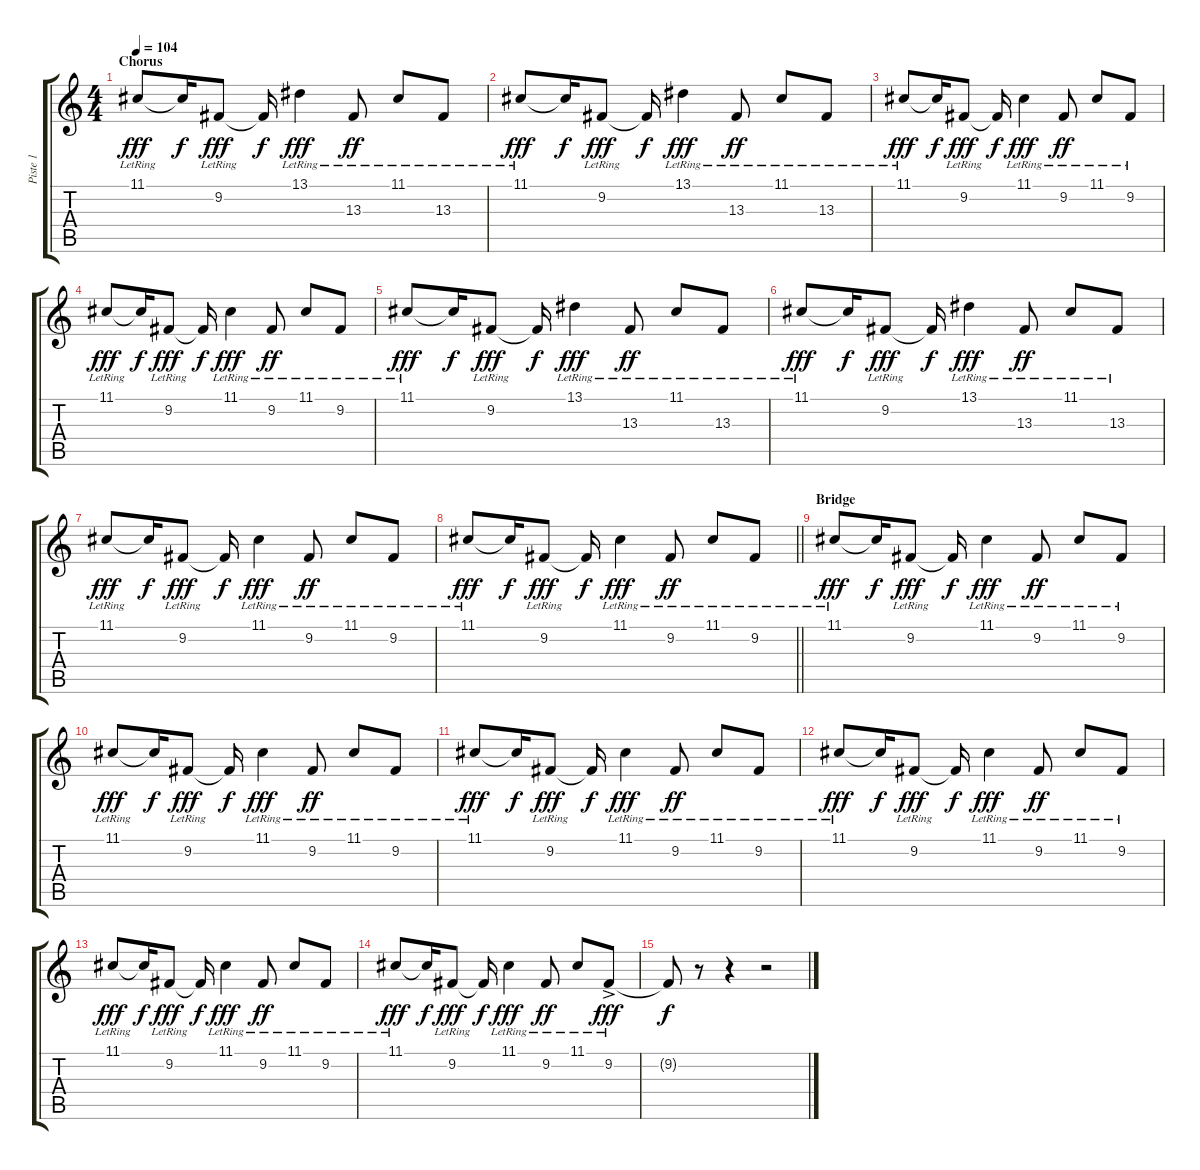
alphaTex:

\track ("Piste 1" "Piste 1") {instrument electricgrandpiano}
\staff {score tabs}
\tuning (D4 A3 F3 C3 G2 D2) {hide}
\ts (4 4)
\section ("" "Chorus")
\tempo 104
\clef g2
\ks c
11.1{lr}.8{dy fff} 11.1{t}.16{dy f} 9.2{lr}.8{dy fff} 9.2{t}.16{dy f} 13.1{lr}.4{dy fff} 13.3{lr}.8{dy ff} 11.1{lr}.8 13.3{lr}.8 |
11.1{lr}.8{dy fff} 11.1{t}.16{dy f} 9.2{lr}.8{dy fff} 9.2{t}.16{dy f} 13.1{lr}.4{dy fff} 13.3{lr}.8{dy ff} 11.1{lr}.8 13.3{lr}.8 |
11.1{lr}.8{dy fff} 11.1{t}.16{dy f} 9.2{lr}.8{dy fff} 9.2{t}.16{dy f} 11.1{lr}.4{dy fff} 9.2{lr}.8{dy ff} 11.1{lr}.8 9.2{lr}.8 |
11.1{lr}.8{dy fff} 11.1{t}.16{dy f} 9.2{lr}.8{dy fff} 9.2{t}.16{dy f} 11.1{lr}.4{dy fff} 9.2{lr}.8{dy ff} 11.1{lr}.8 9.2{lr}.8 |
11.1{lr}.8{dy fff} 11.1{t}.16{dy f} 9.2{lr}.8{dy fff} 9.2{t}.16{dy f} 13.1{lr}.4{dy fff} 13.3{lr}.8{dy ff} 11.1{lr}.8 13.3{lr}.8 |
11.1{lr}.8{dy fff} 11.1{t}.16{dy f} 9.2{lr}.8{dy fff} 9.2{t}.16{dy f} 13.1{lr}.4{dy fff} 13.3{lr}.8{dy ff} 11.1{lr}.8 13.3{lr}.8 |
11.1{lr}.8{dy fff} 11.1{t}.16{dy f} 9.2{lr}.8{dy fff} 9.2{t}.16{dy f} 11.1{lr}.4{dy fff} 9.2{lr}.8{dy ff} 11.1{lr}.8 9.2{lr}.8 |
\barLineRight lightlight
11.1{lr}.8{dy fff} 11.1{t}.16{dy f} 9.2{lr}.8{dy fff} 9.2{t}.16{dy f} 11.1{lr}.4{dy fff} 9.2{lr}.8{dy ff} 11.1{lr}.8 9.2{lr}.8 |
\section ("" "Bridge")
11.1{lr}.8{dy fff} 11.1{t}.16{dy f} 9.2{lr}.8{dy fff} 9.2{t}.16{dy f} 11.1{lr}.4{dy fff} 9.2{lr}.8{dy ff} 11.1{lr}.8 9.2{lr}.8 |
11.1{lr}.8{dy fff} 11.1{t}.16{dy f} 9.2{lr}.8{dy fff} 9.2{t}.16{dy f} 11.1{lr}.4{dy fff} 9.2{lr}.8{dy ff} 11.1{lr}.8 9.2{lr}.8 |
11.1{lr}.8{dy fff} 11.1{t}.16{dy f} 9.2{lr}.8{dy fff} 9.2{t}.16{dy f} 11.1{lr}.4{dy fff} 9.2{lr}.8{dy ff} 11.1{lr}.8 9.2{lr}.8 |
11.1{lr}.8{dy fff} 11.1{t}.16{dy f} 9.2{lr}.8{dy fff} 9.2{t}.16{dy f} 11.1{lr}.4{dy fff} 9.2{lr}.8{dy ff} 11.1{lr}.8 9.2{lr}.8 |
11.1{lr}.8{dy fff} 11.1{t}.16{dy f} 9.2{lr}.8{dy fff} 9.2{t}.16{dy f} 11.1{lr}.4{dy fff} 9.2{lr}.8{dy ff} 11.1{lr}.8 9.2{lr}.8 |
11.1{lr}.8{dy fff} 11.1{t}.16{dy f} 9.2{lr}.8{dy fff} 9.2{t}.16{dy f} 11.1{lr}.4{dy fff} 9.2{lr}.8{dy ff} 11.1{lr}.8 9.2{ac lr}.8{dy fff} |
9.2{t}.8{dy f} r.8 r.4 r.2
